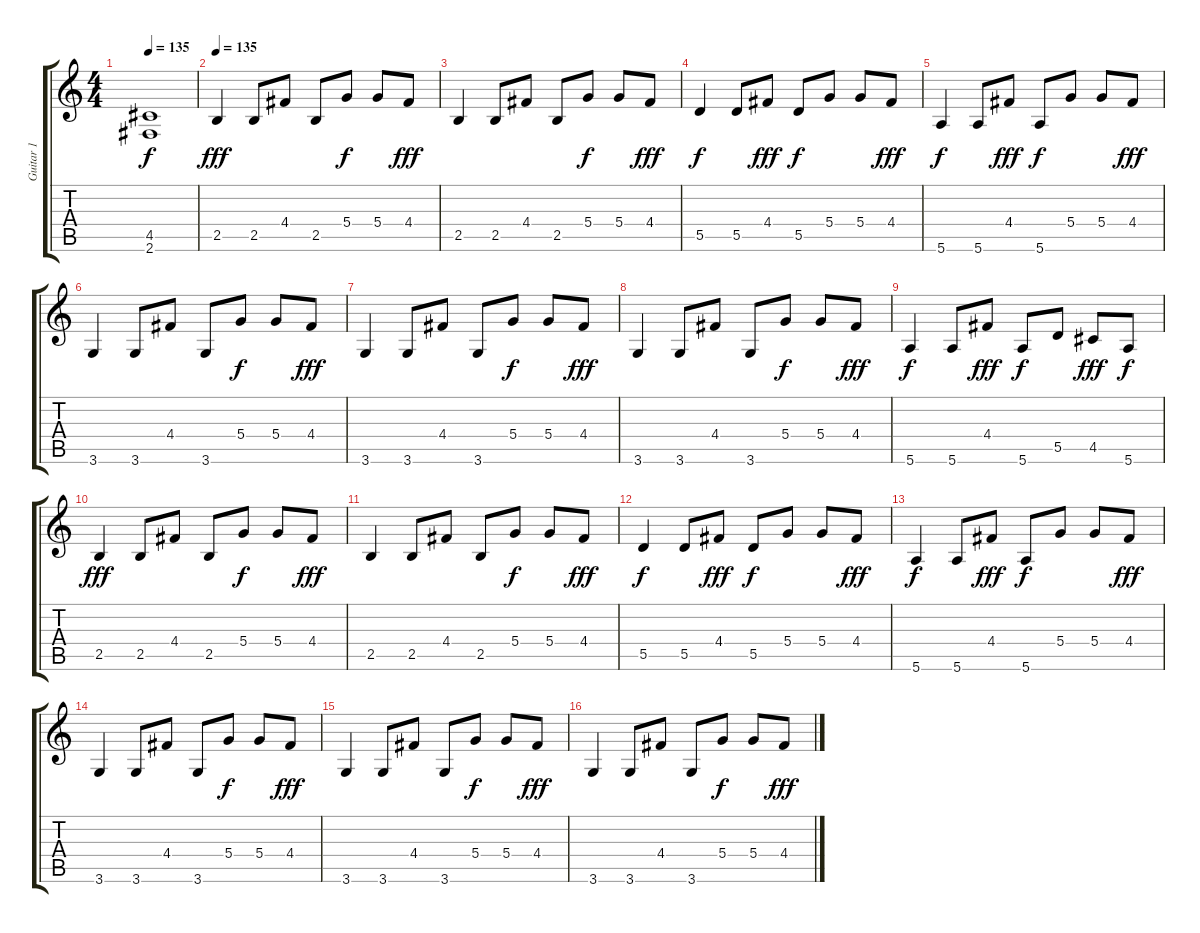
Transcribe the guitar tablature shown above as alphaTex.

\track ("Guitar 1" "Guitar 1") {instrument overdrivenguitar}
\staff {score tabs}
\tuning (E4 B3 G3 D3 A2 E2) {hide}
\ts (4 4)
\tempo 135
\clef g2
\ks c
(4.5{t} 2.6{t}).1{dy f} |
\tempo 135
2.5.4{dy fff volume 16 balance 8 instrument distortionguitar} 2.5.8 4.4.8 2.5.8 5.4.8{dy f} 5.4.8 4.4.8{dy fff} |
2.5.4 2.5.8 4.4.8 2.5.8 5.4.8{dy f} 5.4.8 4.4.8{dy fff} |
5.5.4{dy f} 5.5.8 4.4.8{dy fff} 5.5.8{dy f} 5.4.8 5.4.8 4.4.8{dy fff} |
5.6.4{dy f} 5.6.8 4.4.8{dy fff} 5.6.8{dy f} 5.4.8 5.4.8 4.4.8{dy fff} |
3.6.4 3.6.8 4.4.8 3.6.8 5.4.8{dy f} 5.4.8 4.4.8{dy fff} |
3.6.4 3.6.8 4.4.8 3.6.8 5.4.8{dy f} 5.4.8 4.4.8{dy fff} |
3.6.4 3.6.8 4.4.8 3.6.8 5.4.8{dy f} 5.4.8 4.4.8{dy fff} |
5.6.4{dy f} 5.6.8 4.4.8{dy fff} 5.6.8{dy f} 5.5.8 4.5.8{dy fff} 5.6.8{dy f} |
2.5.4{dy fff} 2.5.8 4.4.8 2.5.8 5.4.8{dy f} 5.4.8 4.4.8{dy fff} |
2.5.4 2.5.8 4.4.8 2.5.8 5.4.8{dy f} 5.4.8 4.4.8{dy fff} |
5.5.4{dy f} 5.5.8 4.4.8{dy fff} 5.5.8{dy f} 5.4.8 5.4.8 4.4.8{dy fff} |
5.6.4{dy f} 5.6.8 4.4.8{dy fff} 5.6.8{dy f} 5.4.8 5.4.8 4.4.8{dy fff} |
3.6.4 3.6.8 4.4.8 3.6.8 5.4.8{dy f} 5.4.8 4.4.8{dy fff} |
3.6.4 3.6.8 4.4.8 3.6.8 5.4.8{dy f} 5.4.8 4.4.8{dy fff} |
3.6.4 3.6.8 4.4.8 3.6.8 5.4.8{dy f} 5.4.8 4.4.8{dy fff}
